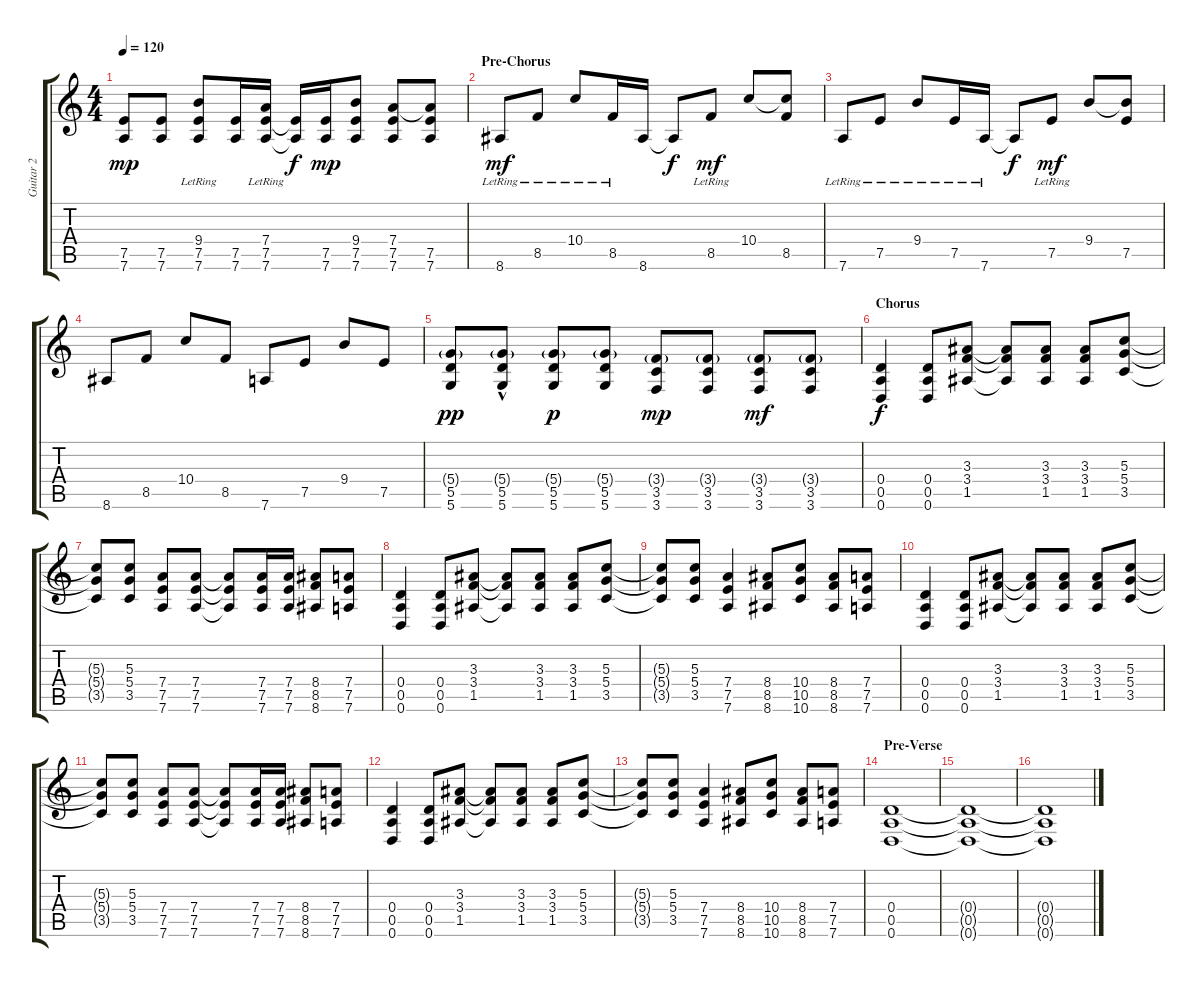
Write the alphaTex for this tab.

\track ("Guitar 2" "Guitar 2") {instrument acousticguitarsteel}
\staff {score tabs}
\tuning (E4 B3 G3 D3 A2 D2) {hide}
\ts (4 4)
\tempo 120
\clef g2
\ks c
(7.5 7.6).8{dy mp} (7.5 7.6).8 (9.4{lr} 7.5 7.6).8 (7.5 7.6).16 (7.4{lr} 7.5 7.6).16 (7.5{t} 7.6{t}).16{dy f} (7.5 7.6).16{dy mp} (9.4 7.5 7.6).8 (7.4 7.5 7.6).8 (7.4{t} 7.5 7.6).8 |
\section ("" "Pre-Chorus")
8.6{lr}.8{dy mf balance 16} 8.5{lr}.8 10.4{lr}.8 8.5{lr}.16 8.6.16 8.6{t}.8{dy f} 8.5{lr}.8{dy mf} 10.4.8 (10.4{t} 8.5).8 |
7.6{lr}.8{balance 0} 7.5{lr}.8 9.4{lr}.8 7.5{lr}.16 7.6{lr}.16 7.6{t}.8{dy f} 7.5{lr}.8{dy mf} 9.4.8 (9.4{t} 7.5).8 |
8.6.8 8.5.8 10.4.8 8.5.8 7.6.8 7.5.8 9.4.8 7.5.8 |
(5.4{g} 5.5 5.6).8{dy pp balance 8 instrument distortionguitar} (5.4{g} 5.5{hac} 5.6{hac}).8 (5.4{g} 5.5 5.6).8{dy p} (5.4{g} 5.5 5.6).8 (3.4{g} 3.5 3.6).8{dy mp} (3.4{g} 3.5 3.6).8 (3.4{g} 3.5 3.6).8{dy mf} (3.4{g} 3.5 3.6).8 |
\section ("" "Chorus")
(0.4 0.5 0.6).4{dy f} (0.4 0.5 0.6).8 (3.3 3.4 1.5).8 (3.3{t} 3.4{t} 1.5{t}).8 (3.3 3.4 1.5).8 (3.3 3.4 1.5).8 (5.3 5.4 3.5).8 |
(5.3{t} 5.4{t} 3.5{t}).8 (5.3 5.4 3.5).8 (7.4 7.5 7.6).8 (7.4 7.5 7.6).8 (7.4{t} 7.5{t} 7.6{t}).8 (7.4 7.5 7.6).16 (7.4 7.5 7.6).16 (8.4 8.5 8.6).8 (7.4 7.5 7.6).8 |
(0.4 0.5 0.6).4 (0.4 0.5 0.6).8 (3.3 3.4 1.5).8 (3.3{t} 3.4{t} 1.5{t}).8 (3.3 3.4 1.5).8 (3.3 3.4 1.5).8 (5.3 5.4 3.5).8 |
(5.3{t} 5.4{t} 3.5{t}).8 (5.3 5.4 3.5).8 (7.4 7.5 7.6).4 (8.4 8.5 8.6).8 (10.4 10.5 10.6).8 (8.4 8.5 8.6).8 (7.4 7.5 7.6).8 |
(0.4 0.5 0.6).4 (0.4 0.5 0.6).8 (3.3 3.4 1.5).8 (3.3{t} 3.4{t} 1.5{t}).8 (3.3 3.4 1.5).8 (3.3 3.4 1.5).8 (5.3 5.4 3.5).8 |
(5.3{t} 5.4{t} 3.5{t}).8 (5.3 5.4 3.5).8 (7.4 7.5 7.6).8 (7.4 7.5 7.6).8 (7.4{t} 7.5{t} 7.6{t}).8 (7.4 7.5 7.6).16 (7.4 7.5 7.6).16 (8.4 8.5 8.6).8 (7.4 7.5 7.6).8 |
(0.4 0.5 0.6).4 (0.4 0.5 0.6).8 (3.3 3.4 1.5).8 (3.3{t} 3.4{t} 1.5{t}).8 (3.3 3.4 1.5).8 (3.3 3.4 1.5).8 (5.3 5.4 3.5).8 |
(5.3{t} 5.4{t} 3.5{t}).8 (5.3 5.4 3.5).8 (7.4 7.5 7.6).4 (8.4 8.5 8.6).8 (10.4 10.5 10.6).8 (8.4 8.5 8.6).8 (7.4 7.5 7.6).8 |
\section ("" "Pre-Verse")
(0.4 0.5 0.6).1{volume 0} |
(0.4{t} 0.5{t} 0.6{t}).1 |
(0.4{t} 0.5{t} 0.6{t}).1
